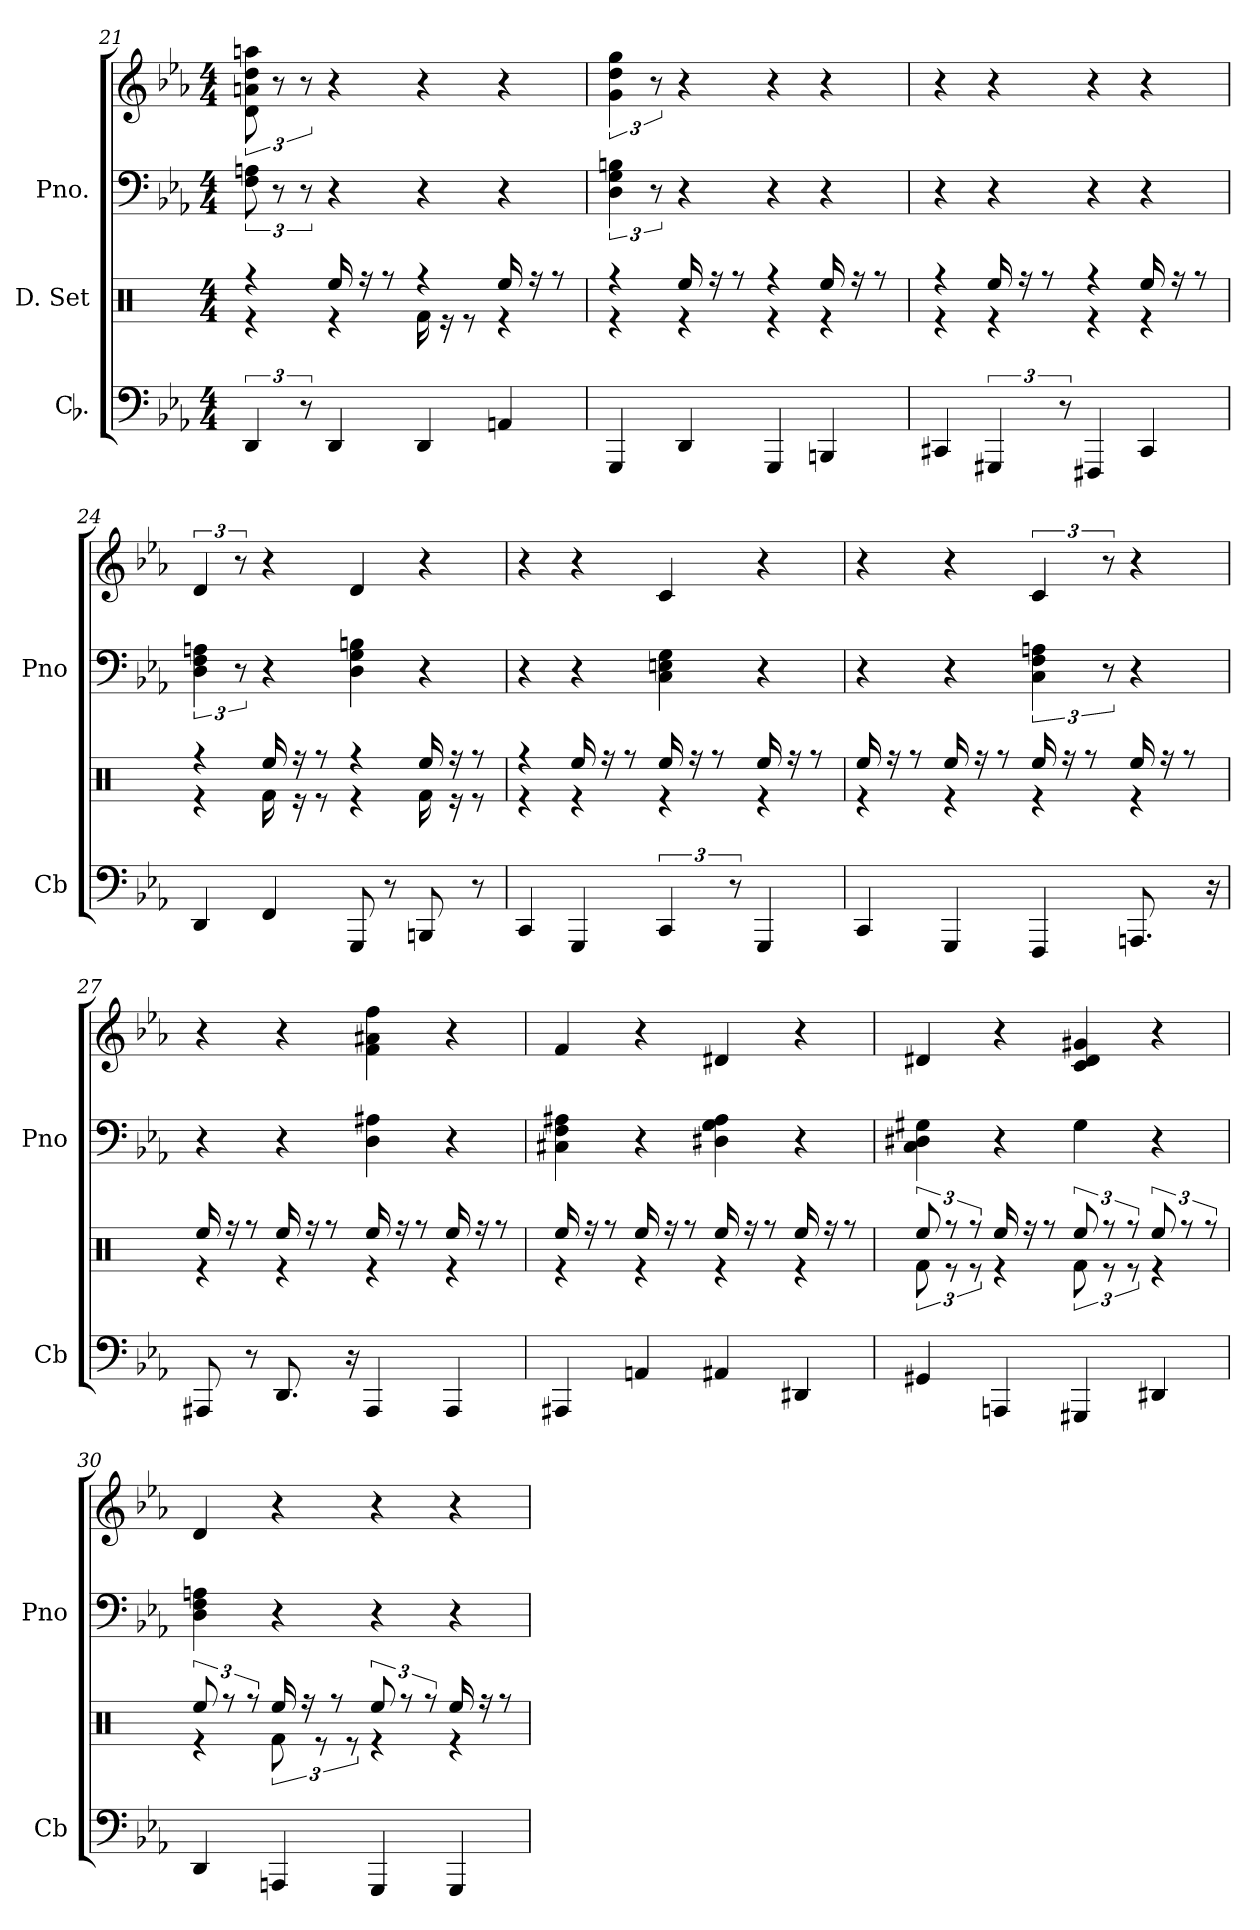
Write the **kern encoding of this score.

**kern	**kern	**kern	**kern
*part3	*part2	*part1	*part1
*staff4	*staff3	*staff2	*staff1
*I"Cb.	*I"D. Set	*I"Pno.	*
*I'Cb	*	*I'Pno	*
*clefF4	*clefX	*clefF4	*clefG2
*k[b-e-a-]	*k[]	*k[b-e-a-]	*k[b-e-a-]
*M4/4	*M4/4	*M4/4	*M4/4
=21	=21	=21	=21
*	*^	*	*
6DD	4re	4rff	12F 12An	12d 12an 12dd 12aan
.	.	.	12r	12r
12r	.	.	12r	12r
4DD	4re	16Ree/	4r	4r
.	.	16rff	.	.
.	.	8rff	.	.
4DD	16Rf\	4rff	4r	4r
.	16re	.	.	.
.	8re	.	.	.
4AAn	4re	16Ree/	4r	4r
.	.	16rff	.	.
.	.	8rff	.	.
=22	=22	=22	=22	=22
4GGG	4re	4rff	6D 6G 6Bn	6g 6dd 6gg
.	.	.	12r	12r
4DD	4re	16Ree/	4r	4r
.	.	16rff	.	.
.	.	8rff	.	.
4GGG	4re	4rff	4r	4r
4BBBn	4re	16Ree/	4r	4r
.	.	16rff	.	.
.	.	8rff	.	.
=23	=23	=23	=23	=23
4CC#X	4re	4rff	4r	4r
6GGG#X	4re	16Ree/	4r	4r
.	.	16rff	.	.
.	.	8rff	.	.
12r	.	.	.	.
4FFF#X	4re	4rff	4r	4r
4CC#	4re	16Ree/	4r	4r
.	.	16rff	.	.
.	.	8rff	.	.
=24	=24	=24	=24	=24
4DD	4re	4rff	6D 6F 6An	6d
.	.	.	12r	12r
4FF	16Rf\	16Ree/	4r	4r
.	16re	16rff	.	.
.	8re	8rff	.	.
8GGG	4re	4rff	4D 4G 4Bn	4d
8r	.	.	.	.
8BBBn	16Rf\	16Ree/	4r	4r
.	16re	16rff	.	.
8r	8re	8rff	.	.
=25	=25	=25	=25	=25
4CC	4re	4rff	4r	4r
4GGG	4re	16Ree/	4r	4r
.	.	16rff	.	.
.	.	8rff	.	.
6CC	4re	16Ree/	4C 4En 4G	4c
.	.	16rff	.	.
.	.	8rff	.	.
12r	.	.	.	.
4GGG	4re	16Ree/	4r	4r
.	.	16rff	.	.
.	.	8rff	.	.
=26	=26	=26	=26	=26
4CC	4re	16Ree/	4r	4r
.	.	16rff	.	.
.	.	8rff	.	.
4GGG	4re	16Ree/	4r	4r
.	.	16rff	.	.
.	.	8rff	.	.
4FFF	4re	16Ree/	6C 6F 6An	6c
.	.	16rff	.	.
.	.	8rff	.	.
.	.	.	12r	12r
8.AAAn	4re	16Ree/	4r	4r
.	.	16rff	.	.
.	.	8rff	.	.
16r	.	.	.	.
=27	=27	=27	=27	=27
8AAA#X	4re	16Ree/	4r	4r
.	.	16rff	.	.
8r	.	8rff	.	.
8.DD	4re	16Ree/	4r	4r
.	.	16rff	.	.
.	.	8rff	.	.
16r	.	.	.	.
4AAA#	4re	16Ree/	4D 4A#X	4f 4a#X 4ff
.	.	16rff	.	.
.	.	8rff	.	.
4AAA#	4re	16Ree/	4r	4r
.	.	16rff	.	.
.	.	8rff	.	.
=28	=28	=28	=28	=28
4AAA#X	4re	16Ree/	4C#X 4F 4A#X	4f
.	.	16rff	.	.
.	.	8rff	.	.
4AAn	4re	16Ree/	4r	4r
.	.	16rff	.	.
.	.	8rff	.	.
4AA#X	4re	16Ree/	4D#X 4G 4A#	4d#X
.	.	16rff	.	.
.	.	8rff	.	.
4DD#X	4re	16Ree/	4r	4r
.	.	16rff	.	.
.	.	8rff	.	.
=29	=29	=29	=29	=29
4GG#X	12Rf\	12Ree/	4C 4D#X 4G#X	4d#X
.	12re	12rff	.	.
.	12re	12rff	.	.
4AAAn	4re	16Ree/	4r	4r
.	.	16rff	.	.
.	.	8rff	.	.
4GGG#X	12Rf\	12Ree/	4G#	4c 4d# 4g#X
.	12re	12rff	.	.
.	12re	12rff	.	.
4DD#X	4re	12Ree/	4r	4r
.	.	12rff	.	.
.	.	12rff	.	.
=30	=30	=30	=30	=30
4DD	4re	12Ree/	4D 4F 4An	4d
.	.	12rff	.	.
.	.	12rff	.	.
4AAAn	12Rf\	16Ree/	4r	4r
.	.	16rff	.	.
.	12re	.	.	.
.	.	8rff	.	.
.	12re	.	.	.
4GGG	4re	12Ree/	4r	4r
.	.	12rff	.	.
.	.	12rff	.	.
4GGG	4re	16Ree/	4r	4r
.	.	16rff	.	.
.	.	8rff	.	.
*	*v	*v	*	*
=	=	=	=
*-	*-	*-	*-
